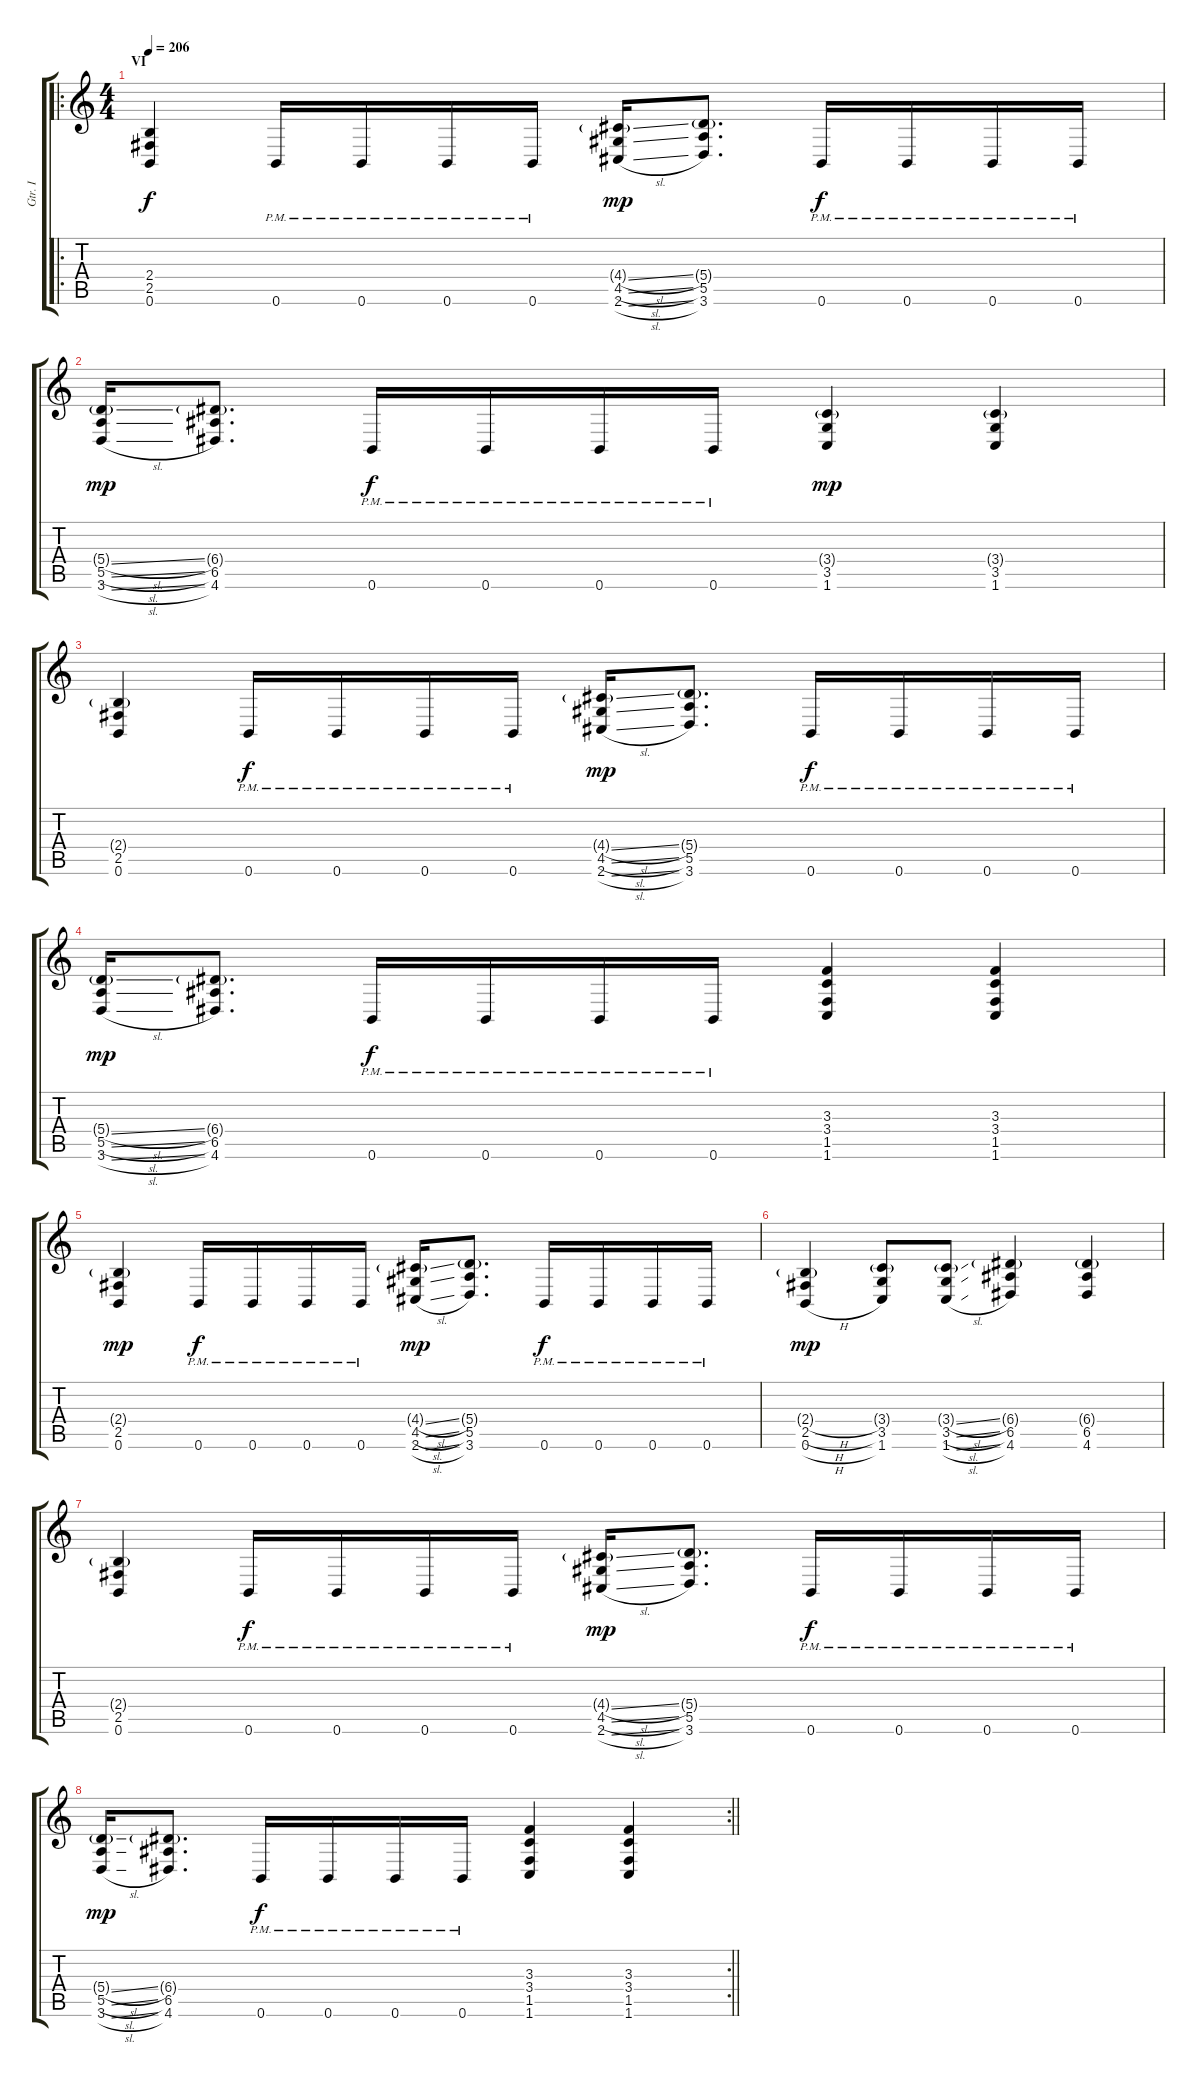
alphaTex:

\track ("Gtr. I" "Gtr. I") {instrument distortionguitar}
\staff {score tabs}
\tuning (B3 Gb3 D3 A2 E2 B1) {hide}
\ro
\ts (4 4)
\section ("" "VI")
\tempo 206
\clef g2
\ks c
(2.4 2.5 0.6).4{dy f} 0.6{pm}.16 0.6{pm}.16 0.6{pm}.16 0.6{pm}.16 (4.4{sl g} 4.5{sl} 2.6{sl}).16{dy mp} (5.4{g} 5.5 3.6).8{d} 0.6{pm}.16{dy f} 0.6{pm}.16 0.6{pm}.16 0.6{pm}.16 |
(5.4{sl g} 5.5{sl} 3.6{sl}).16{dy mp} (6.4{g} 6.5 4.6).8{d} 0.6{pm}.16{dy f} 0.6{pm}.16 0.6{pm}.16 0.6{pm}.16 (3.4{g} 3.5 1.6).4{dy mp} (3.4{g} 3.5 1.6).4 |
(2.4{g} 2.5 0.6).4 0.6{pm}.16{dy f} 0.6{pm}.16 0.6{pm}.16 0.6{pm}.16 (4.4{sl g} 4.5{sl} 2.6{sl}).16{dy mp} (5.4{g} 5.5 3.6).8{d} 0.6{pm}.16{dy f} 0.6{pm}.16 0.6{pm}.16 0.6{pm}.16 |
(5.4{sl g} 5.5{sl} 3.6{sl}).16{dy mp} (6.4{g} 6.5 4.6).8{d} 0.6{pm}.16{dy f} 0.6{pm}.16 0.6{pm}.16 0.6{pm}.16 (3.3 3.4 1.5 1.6).4 (3.3 3.4 1.5 1.6).4 |
(2.4{g} 2.5 0.6).4{dy mp} 0.6{pm}.16{dy f} 0.6{pm}.16 0.6{pm}.16 0.6{pm}.16 (4.4{sl g} 4.5{sl} 2.6{sl}).16{dy mp} (5.4{g} 5.5 3.6).8{d} 0.6{pm}.16{dy f} 0.6{pm}.16 0.6{pm}.16 0.6{pm}.16 |
(2.4{h g} 2.5{h} 0.6{h}).4{dy mp} (3.4{g} 3.5 1.6).8 (3.4{sl g} 3.5{sl} 1.6{sl}).8 (6.4{g} 6.5 4.6).4 (6.4{g} 6.5 4.6).4 |
(2.4{g} 2.5 0.6).4 0.6{pm}.16{dy f} 0.6{pm}.16 0.6{pm}.16 0.6{pm}.16 (4.4{sl g} 4.5{sl} 2.6{sl}).16{dy mp} (5.4{g} 5.5 3.6).8{d} 0.6{pm}.16{dy f} 0.6{pm}.16 0.6{pm}.16 0.6{pm}.16 |
\rc 2
\barLineRight lightlight
(5.4{sl g} 5.5{sl} 3.6{sl}).16{dy mp} (6.4{g} 6.5 4.6).8{d} 0.6{pm}.16{dy f} 0.6{pm}.16 0.6{pm}.16 0.6{pm}.16 (3.3 3.4 1.5 1.6).4 (3.3 3.4 1.5 1.6).4
